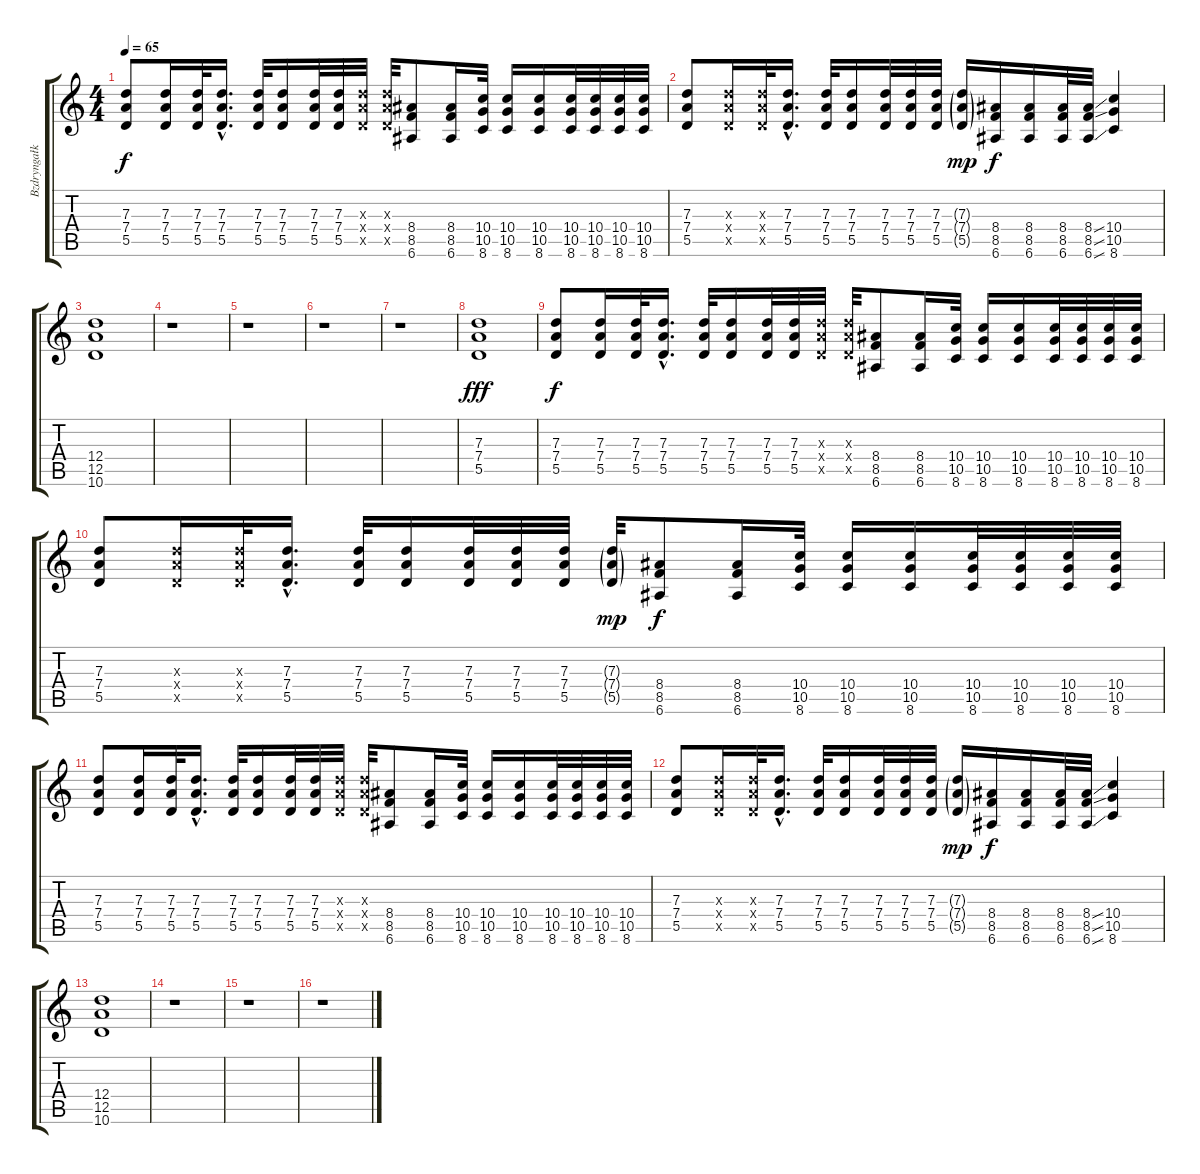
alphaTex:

\track ("Bzdryngałka nr 2" "Bzdryngałk") {instrument distortionguitar}
\staff {score tabs}
\tuning (E4 B3 G3 D3 A2 E2) {hide}
\ts (4 4)
\tempo 65
\clef g2
\ks c
(7.3 7.4 5.5).8{dy f} (7.3 7.4 5.5).16 (7.3 7.4 5.5).32 (7.3{hac} 7.4{hac} 5.5{hac}).16{d} (7.3 7.4 5.5).32 (7.3 7.4 5.5).16 (7.3 7.4 5.5).32 (7.3 7.4 5.5).32 (7.3{x} 7.4{x} 5.5{x}).32 (7.3{x} 7.4{x} 5.5{x}).32 (8.4 8.5 6.6).8 (8.4 8.5 6.6).16 (10.4 10.5 8.6).32 (10.4 10.5 8.6).16 (10.4 10.5 8.6).16 (10.4 10.5 8.6).32 (10.4 10.5 8.6).32 (10.4 10.5 8.6).32 (10.4 10.5 8.6).32 |
(7.3 7.4 5.5).8 (7.3{x} 7.4{x} 5.5{x}).16 (7.3{x} 7.4{x} 5.5{x}).32 (7.3{hac} 7.4{hac} 5.5{hac}).16{d} (7.3 7.4 5.5).32 (7.3 7.4 5.5).16 (7.3 7.4 5.5).32 (7.3 7.4 5.5).32 (7.3 7.4 5.5).32 (7.3{g} 7.4{g} 5.5{g}).16{dy mp} (8.4 8.5 6.6).16{dy f} (8.4 8.5 6.6).16 (8.4 8.5 6.6).32 (8.4{ss} 8.5{ss} 6.6{ss}).32 (10.4 10.5 8.6).4 |
(12.4 12.5 10.6).1 |
r.1 |
r.1 |
r.1 |
r.1 |
(7.3 7.4 5.5).1{dy fff} |
(7.3 7.4 5.5).8{dy f} (7.3 7.4 5.5).16 (7.3 7.4 5.5).32 (7.3{hac} 7.4{hac} 5.5{hac}).16{d} (7.3 7.4 5.5).32 (7.3 7.4 5.5).16 (7.3 7.4 5.5).32 (7.3 7.4 5.5).32 (7.3{x} 7.4{x} 5.5{x}).32 (7.3{x} 7.4{x} 5.5{x}).32 (8.4 8.5 6.6).8 (8.4 8.5 6.6).16 (10.4 10.5 8.6).32 (10.4 10.5 8.6).16 (10.4 10.5 8.6).16 (10.4 10.5 8.6).32 (10.4 10.5 8.6).32 (10.4 10.5 8.6).32 (10.4 10.5 8.6).32 |
(7.3 7.4 5.5).8 (7.3{x} 7.4{x} 5.5{x}).16 (7.3{x} 7.4{x} 5.5{x}).32 (7.3{hac} 7.4{hac} 5.5{hac}).16{d} (7.3 7.4 5.5).32 (7.3 7.4 5.5).16 (7.3 7.4 5.5).32 (7.3 7.4 5.5).32 (7.3 7.4 5.5).32 (7.3{g} 7.4{g} 5.5{g}).32{dy mp} (8.4 8.5 6.6).8{dy f} (8.4 8.5 6.6).16 (10.4 10.5 8.6).32 (10.4 10.5 8.6).16 (10.4 10.5 8.6).16 (10.4 10.5 8.6).32 (10.4 10.5 8.6).32 (10.4 10.5 8.6).32 (10.4 10.5 8.6).32 |
(7.3 7.4 5.5).8 (7.3 7.4 5.5).16 (7.3 7.4 5.5).32 (7.3{hac} 7.4{hac} 5.5{hac}).16{d} (7.3 7.4 5.5).32 (7.3 7.4 5.5).16 (7.3 7.4 5.5).32 (7.3 7.4 5.5).32 (7.3{x} 7.4{x} 5.5{x}).32 (7.3{x} 7.4{x} 5.5{x}).32 (8.4 8.5 6.6).8 (8.4 8.5 6.6).16 (10.4 10.5 8.6).32 (10.4 10.5 8.6).16 (10.4 10.5 8.6).16 (10.4 10.5 8.6).32 (10.4 10.5 8.6).32 (10.4 10.5 8.6).32 (10.4 10.5 8.6).32 |
(7.3 7.4 5.5).8 (7.3{x} 7.4{x} 5.5{x}).16 (7.3{x} 7.4{x} 5.5{x}).32 (7.3{hac} 7.4{hac} 5.5{hac}).16{d} (7.3 7.4 5.5).32 (7.3 7.4 5.5).16 (7.3 7.4 5.5).32 (7.3 7.4 5.5).32 (7.3 7.4 5.5).32 (7.3{g} 7.4{g} 5.5{g}).16{dy mp} (8.4 8.5 6.6).16{dy f} (8.4 8.5 6.6).16 (8.4 8.5 6.6).32 (8.4{ss} 8.5{ss} 6.6{ss}).32 (10.4 10.5 8.6).4 |
(12.4 12.5 10.6).1 |
r.1 |
r.1 |
r.1
